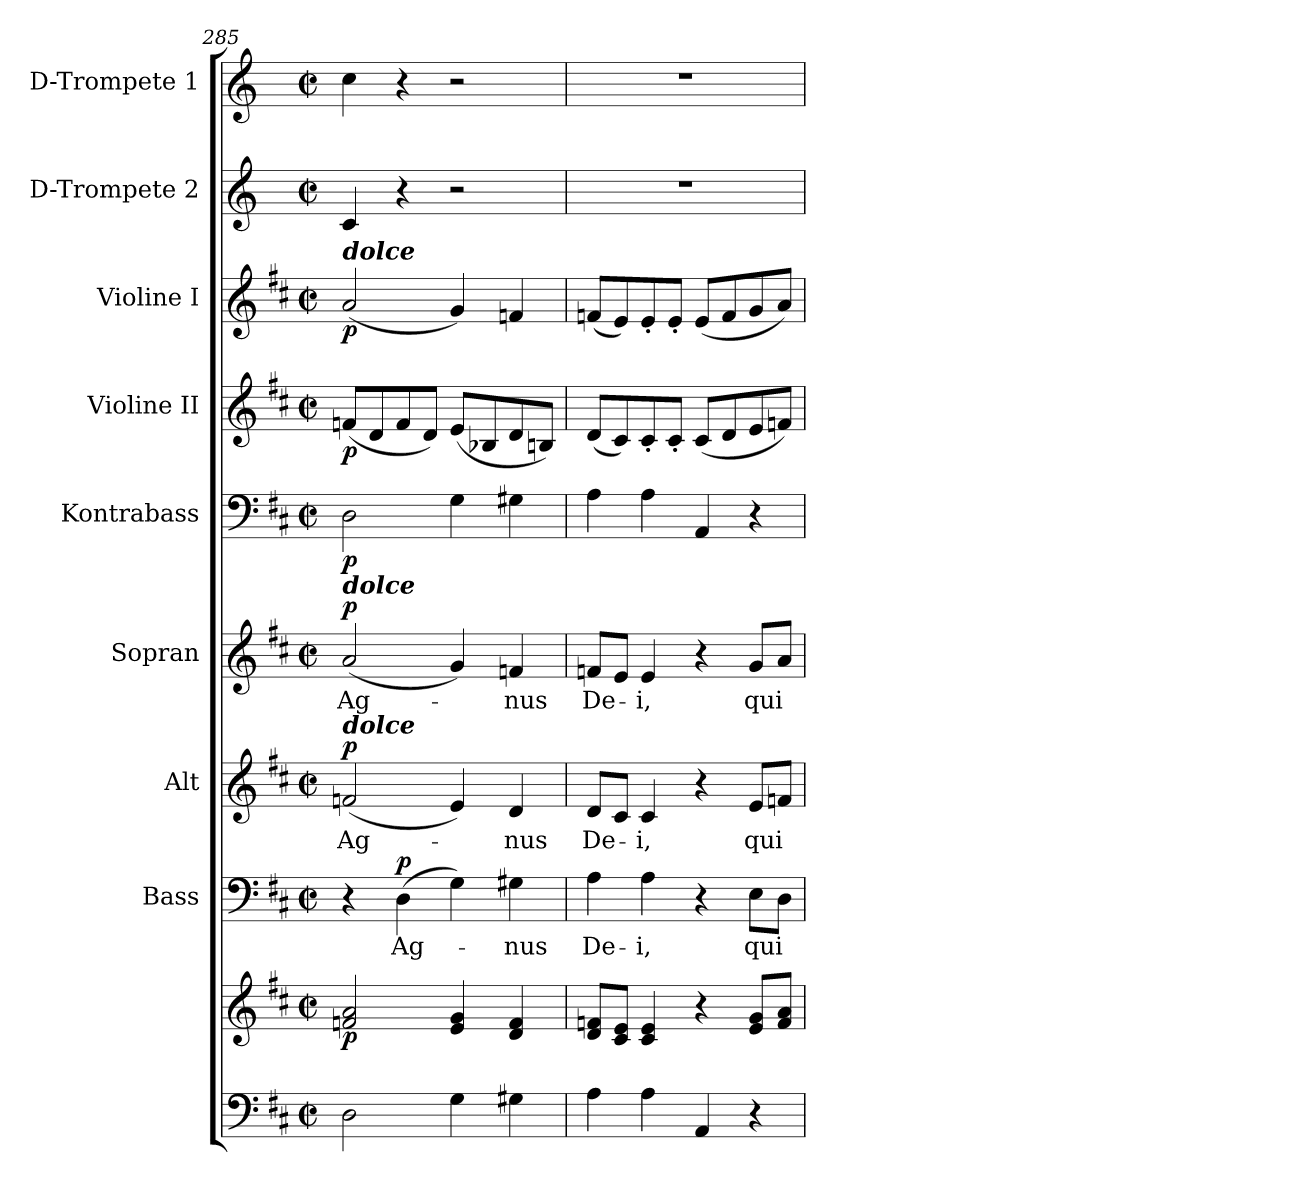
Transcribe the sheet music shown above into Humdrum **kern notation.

**kern	**kern	**dynam	**kern	**text	**dynam	**kern	**text	**dynam	**kern	**text	**dynam	**kern	**dynam	**kern	**dynam	**kern	**dynam	**kern	**kern
*part9	*part9	*part9	*part8	*part8	*part8	*part7	*part7	*part7	*part6	*part6	*part6	*part5	*part5	*part4	*part4	*part3	*part3	*part2	*part1
*staff10	*staff9	*staff9/10	*staff8	*staff8	*staff8	*staff7	*staff7	*staff7	*staff6	*staff6	*staff6	*staff5	*staff5	*staff4	*staff4	*staff3	*staff3	*staff2	*staff1
*	*	*	*I"Bass	*	*	*I"Alt	*	*	*I"Sopran	*	*	*I"Kontrabass	*	*I"Violine II	*	*I"Violine I	*	*I"D-Trompete 2	*I"D-Trompete 1
*	*	*	*I'B.	*	*	*I'A.	*	*	*I'S.	*	*	*I'Kb.	*	*I'Vl. II	*	*I'Vl. I	*	*I'D Trp. 2	*I'D Trp. 1
*clefF4	*clefG2	*	*clefF4	*	*	*clefG2	*	*	*clefG2	*	*	*clefF4	*	*clefG2	*	*clefG2	*	*clefG2	*clefG2
*	*	*	*	*	*	*	*	*	*	*	*	*ITrd7c12	*	*	*	*	*	*ITrd-1c-2	*ITrd-1c-2
*k[f#c#]	*k[f#c#]	*	*k[f#c#]	*	*	*k[f#c#]	*	*	*k[f#c#]	*	*	*k[f#c#]	*	*k[f#c#]	*	*k[f#c#]	*	*k[f#c#]	*k[f#c#]
*D:	*D:	*	*D:	*	*	*D:	*	*	*D:	*	*	*D:	*	*D:	*	*D:	*	*D:	*D:
*M2/2	*M2/2	*	*M2/2	*	*	*M2/2	*	*	*M2/2	*	*	*M2/2	*	*M2/2	*	*M2/2	*	*M2/2	*M2/2
*met(c|)	*met(c|)	*	*met(c|)	*	*	*met(c|)	*	*	*met(c|)	*	*	*met(c|)	*	*met(c|)	*	*met(c|)	*	*met(c|)	*met(c|)
=285	=285	=285	=285	=285	=285	=285	=285	=285	=285	=285	=285	=285	=285	=285	=285	=285	=285	=285	=285
!	!	!	!	!	!	!	!	!	!	!	!	!	!	!	!	!LO:TX:a:Bi:t=dolce	!	!	!
!	!	!	!	!	!	!	!	!	!LO:TX:a:Bi:t=dolce	!	!	!	!	!	!	!	!	!	!
!	!	!	!	!	!	!LO:TX:a:Bi:t=dolce	!	!	!	!	!	!	!	!	!	!	!	!	!
!	!	!LO:DY:b	!	!	!	!	!LO:LY:b	!LO:DY:a	!	!LO:LY:b	!LO:DY:a	!	!LO:DY:b	!	!LO:DY:b	!	!LO:DY:b	!	!
2D\	2fn/ 2a/	p	4r	.	.	(<2fn/	Ag-	p	(<2a/	Ag-	p	2DD\	p	(<8fn/L	p	(<2a/	p	4d/	4dd\
.	.	.	.	.	.	.	.	.	.	.	.	.	.	8d/	.	.	.	.	.
!	!	!	!	!LO:LY:b	!LO:DY:a	!	!	!	!	!	!	!	!	!	!	!	!	!	!
.	.	.	(>4D\	Ag-	p	.	.	.	.	.	.	.	.	8f/	.	.	.	4r	4r
.	.	.	.	.	.	.	.	.	.	.	.	.	.	8d/J)	.	.	.	.	.
4G\	4e/ 4g/	.	4G\)	.	.	4e/)	.	.	4g/)	.	.	4GG\	.	(<8e/L	.	4g/)	.	2r	2r
.	.	.	.	.	.	.	.	.	.	.	.	.	.	8B-X/	.	.	.	.	.
!	!	!	!	!LO:LY:b	!	!	!LO:LY:b	!	!	!LO:LY:b	!	!	!	!	!	!	!	!	!
4G#X\	4d/ 4f/	.	4G#X\	-nus	.	4d/	-nus	.	4fn/	-nus	.	4GG#X\	.	8d/	.	4fn/	.	.	.
.	.	.	.	.	.	.	.	.	.	.	.	.	.	8Bn/J)	.	.	.	.	.
=286	=286	=286	=286	=286	=286	=286	=286	=286	=286	=286	=286	=286	=286	=286	=286	=286	=286	=286	=286
!	!	!	!	!LO:LY:b	!	!	!LO:LY:b	!	!	!LO:LY:b	!	!	!	!	!	!	!	!	!
4A\	8d/ 8fn/L	.	4A\	De-	.	8d/L	De-	.	8fn/L	De-	.	4AA\	.	(<8d/L	.	(<8fn/L	.	1r	1r
.	8c#/ 8e/J	.	.	.	.	8c#/J	.	.	8e/J	.	.	.	.	8c#/)	.	8e/)	.	.	.
!	!	!	!	!LO:LY:b	!	!	!LO:LY:b	!	!	!LO:LY:b	!	!	!	!	!	!	!	!	!
4A\	4c#/ 4e/	.	4A\	-i,	.	4c#/	-i,	.	4e/	-i,	.	4AA\	.	8c#'</	.	8e'</	.	.	.
.	.	.	.	.	.	.	.	.	.	.	.	.	.	8c#'</J	.	8e'</J	.	.	.
4AA/	4r	.	4r	.	.	4r	.	.	4r	.	.	4AAA/	.	(<8c#/L	.	(<8e/L	.	.	.
.	.	.	.	.	.	.	.	.	.	.	.	.	.	8d/	.	8f/	.	.	.
!	!	!	!	!LO:LY:b	!	!	!LO:LY:b	!	!	!LO:LY:b	!	!	!	!	!	!	!	!	!
4r	8e/ 8g/L	.	8E\L	qui	.	8e/L	qui	.	8g/L	qui	.	4r	.	8e/	.	8g/	.	.	.
.	8f/ 8a/J	.	8D\J	.	.	8fn/J	.	.	8a/J	.	.	.	.	8fn/J)	.	8a/J)	.	.	.
=	=	=	=	=	=	=	=	=	=	=	=	=	=	=	=	=	=	=	=
*-	*-	*-	*-	*-	*-	*-	*-	*-	*-	*-	*-	*-	*-	*-	*-	*-	*-	*-	*-
